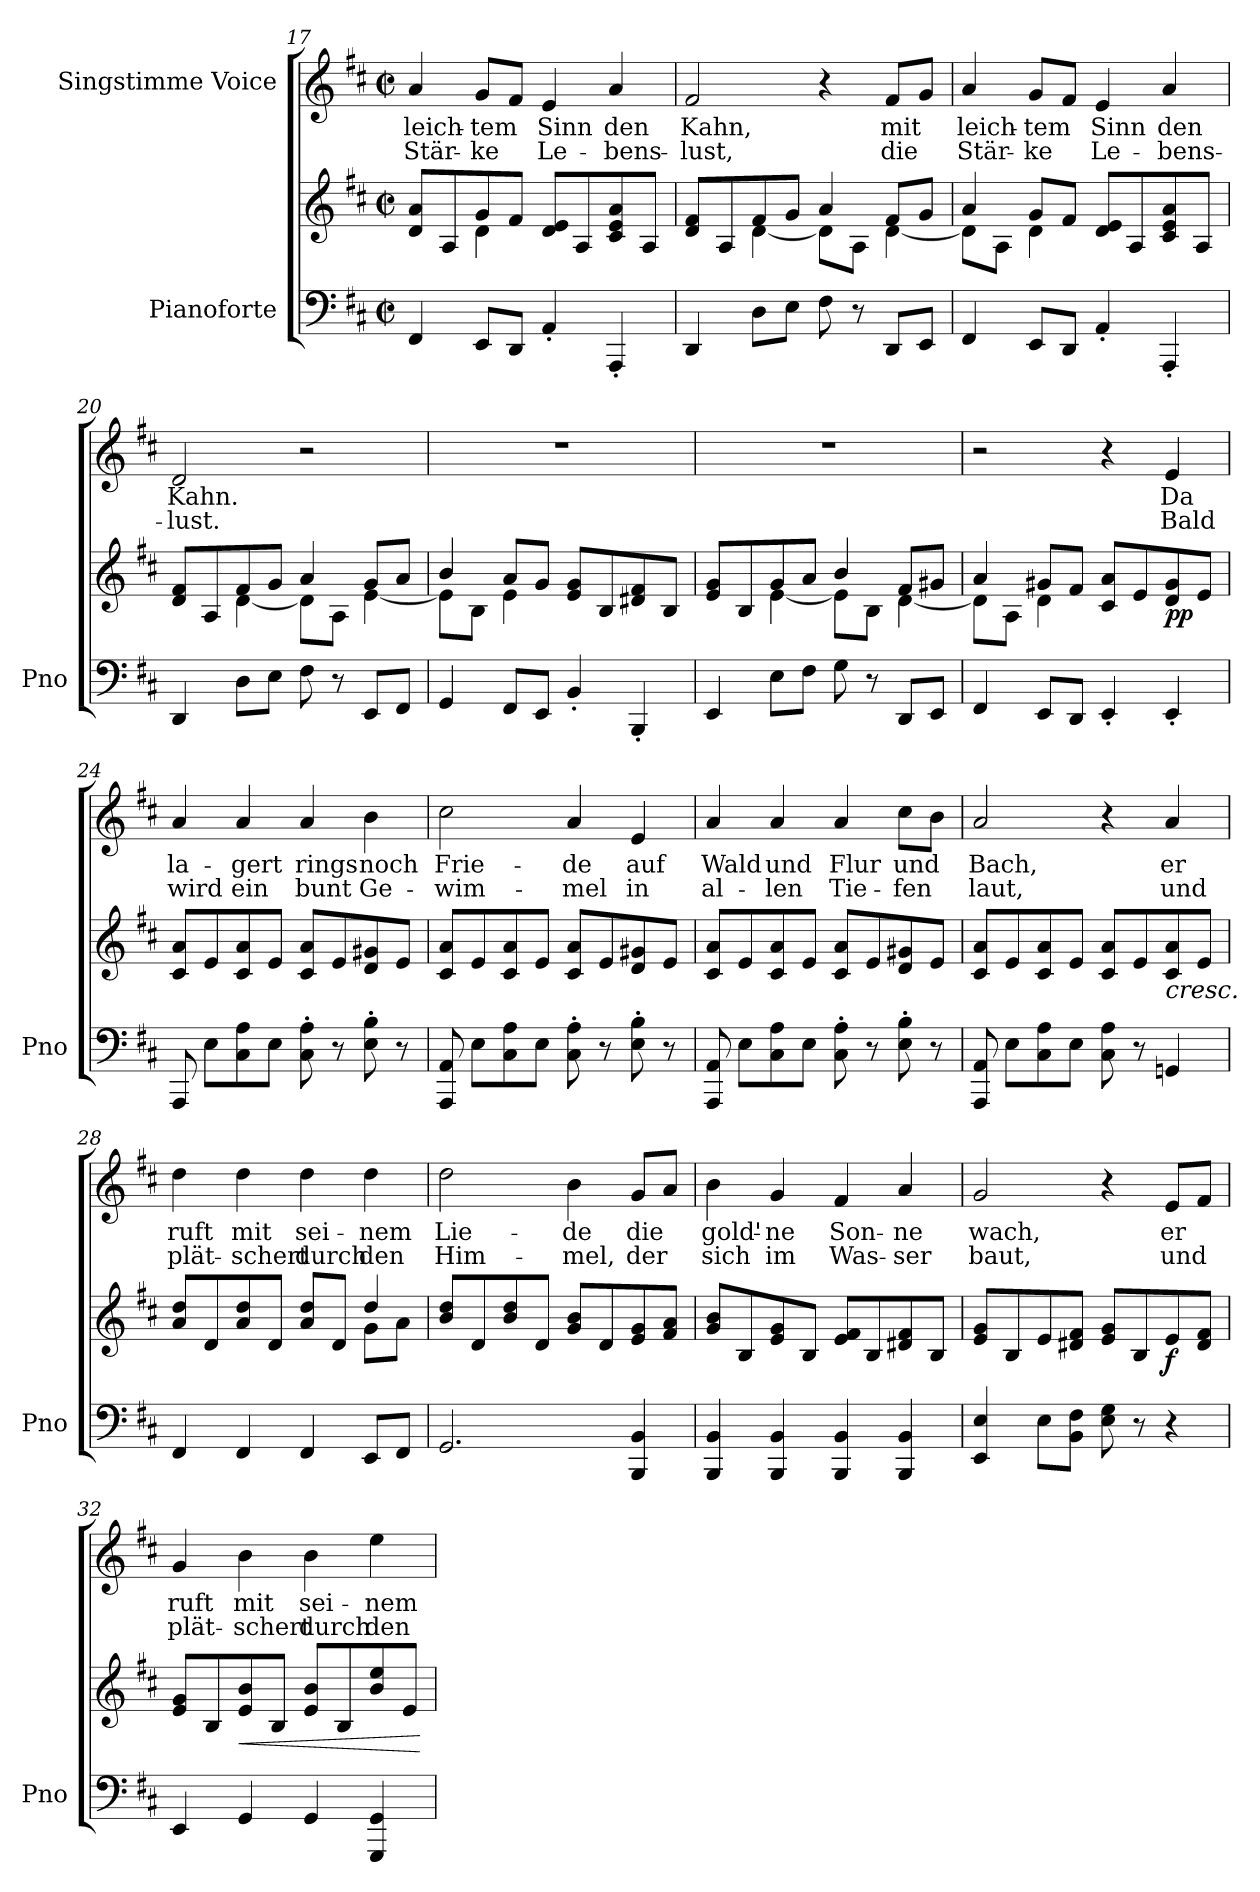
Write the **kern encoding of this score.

**kern	**kern	**dynam	**kern	**text	**text
*part2	*part2	*part2	*part1	*part1	*part1
*staff3	*staff2	*staff2/3	*staff1	*staff1	*staff1
*I"Pianoforte	*	*	*I"Singstimme            Voice	*	*
*I'Pno	*	*	*	*	*
*clefF4	*clefG2	*	*clefG2	*	*
*k[f#c#]	*k[f#c#]	*	*k[f#c#]	*	*
*M2/2	*M2/2	*	*M2/2	*	*
*met(c|)	*met(c|)	*	*met(c|)	*	*
=17	=17	=17	=17	=17	=17
*	*^	*	*	*	*
4FF#/	8d/ 8a/L	4ryy	.	4a/	leich-	Stär-
.	8A/	.	.	.	.	.
8EE/L	8g/	4d\	.	8g/L	-tem	-ke
8DD/J	8f#/J	.	.	8f#/J	.	.
4AA'/	8d/ 8e/L	2ryy	.	4e/	Sinn	Le-
.	8A/	.	.	.	.	.
4AAA'/	8c#/ 8e/ 8a/	.	.	4a/	den	-bens-
.	8A/J	.	.	.	.	.
=18	=18	=18	=18	=18	=18	=18
4DD/	8d/ 8f#/L	4ryy	.	2f#/	Kahn,	-lust,
.	8A/	.	.	.	.	.
8D\L	8f#/	[4d\	.	.	.	.
8E\J	8g/J	.	.	.	.	.
8F#\	4a/	8d\L]	.	4r	.	.
8r	.	8A\J	.	.	.	.
8DD/L	8f#/L	[4d\	.	8f#/L	mit	die
8EE/J	8g/J	.	.	8g/J	.	.
=19	=19	=19	=19	=19	=19	=19
4FF#/	4a/	8d\L]	.	4a/	leich-	Stär-
.	.	8A\J	.	.	.	.
8EE/L	8g/L	4d\	.	8g/L	-tem	-ke
8DD/J	8f#/J	.	.	8f#/J	.	.
4AA'/	8d/ 8e/L	2ryy	.	4e/	Sinn	Le-
.	8A/	.	.	.	.	.
4AAA'/	8c#/ 8e/ 8a/	.	.	4a/	den	-bens-
.	8A/J	.	.	.	.	.
=20	=20	=20	=20	=20	=20	=20
4DD/	8d/ 8f#/L	4ryy	.	2d/	Kahn.	-lust.
.	8A/	.	.	.	.	.
8D\L	8f#/	[4d\	.	.	.	.
8E\J	8g/J	.	.	.	.	.
8F#\	4a/	8d\L]	.	2r	.	.
8r	.	8A\J	.	.	.	.
8EE/L	8g/L	[4e\	.	.	.	.
8FF#/J	8a/J	.	.	.	.	.
=21	=21	=21	=21	=21	=21	=21
4GG/	4b/	8e\L]	.	1r	.	.
.	.	8B\J	.	.	.	.
8FF#/L	8a/L	4e\	.	.	.	.
8EE/J	8g/J	.	.	.	.	.
4BB'/	8e/ 8g/L	2ryy	.	.	.	.
.	8B/	.	.	.	.	.
4BBB'/	8d#X/ 8f#/	.	.	.	.	.
.	8B/J	.	.	.	.	.
=22	=22	=22	=22	=22	=22	=22
4EE/	8e/ 8g/L	4ryy	.	1r	.	.
.	8B/	.	.	.	.	.
8E\L	8g/	[4e\	.	.	.	.
8F#\J	8a/J	.	.	.	.	.
8G\	4b/	8e\L]	.	.	.	.
8r	.	8B\J	.	.	.	.
8DD/L	8f#/L	[4d\	.	.	.	.
8EE/J	8g#X/J	.	.	.	.	.
=23	=23	=23	=23	=23	=23	=23
4FF#/	4a/	8d\L]	.	2r	.	.
.	.	8A\J	.	.	.	.
8EE/L	8g#X/L	4d\	.	.	.	.
8DD/J	8f#/J	.	.	.	.	.
4EE'/	8c#/ 8a/L	2ryy	.	4r	.	.
.	8e/	.	.	.	.	.
!	!	!	!LO:DY:b	!	!	!
4EE'/	8d/ 8g#/	.	pp	4e/	Da	Bald
.	8e/J	.	.	.	.	.
*	*v	*v	*	*	*	*
=24	=24	=24	=24	=24	=24
8AAA/	8c#/ 8a/L	.	4a/	la-	wird
8E\L	8e/	.	.	.	.
8C#\ 8A\	8c#/ 8a/	.	4a/	-gert	ein
8E\J	8e/J	.	.	.	.
8C#\' 8A\'	8c#/ 8a/L	.	4a/	rings	bunt
8r	8e/	.	.	.	.
8E\' 8B\'	8d/ 8g#X/	.	4b\	noch	Ge-
8r	8e/J	.	.	.	.
=25	=25	=25	=25	=25	=25
8AAA/ 8AA/	8c#/ 8a/L	.	2cc#\	Frie-	-wim-
8E\L	8e/	.	.	.	.
8C#\ 8A\	8c#/ 8a/	.	.	.	.
8E\J	8e/J	.	.	.	.
8C#\' 8A\'	8c#/ 8a/L	.	4a/	-de	-mel
8r	8e/	.	.	.	.
8E\' 8B\'	8d/ 8g#X/	.	4e/	auf	in
8r	8e/J	.	.	.	.
=26	=26	=26	=26	=26	=26
8AAA/ 8AA/	8c#/ 8a/L	.	4a/	Wald	al-
8E\L	8e/	.	.	.	.
8C#\ 8A\	8c#/ 8a/	.	4a/	und	-len
8E\J	8e/J	.	.	.	.
8C#\' 8A\'	8c#/ 8a/L	.	4a/	Flur	Tie-
8r	8e/	.	.	.	.
8E\' 8B\'	8d/ 8g#X/	.	8cc#\L	und	-fen
8r	8e/J	.	8b\J	.	.
=27	=27	=27	=27	=27	=27
8AAA/ 8AA/	8c#/ 8a/L	.	2a/	Bach,	laut,
8E\L	8e/	.	.	.	.
8C#\ 8A\	8c#/ 8a/	.	.	.	.
8E\J	8e/J	.	.	.	.
8C#\ 8A\	8c#/ 8a/L	.	4r	.	.
8r	8e/	.	.	.	.
!	!LO:TX:b:i:t=cresc.	!	!	!	!
4GGn/	8c#/ 8a/	.	4a/	er	und
.	8e/J	.	.	.	.
=28	=28	=28	=28	=28	=28
*	*^	*	*	*	*
4FF#/	8a/ 8dd/L	2.ryy	.	4dd\	ruft	plät-
.	8d/	.	.	.	.	.
4FF#/	8a/ 8dd/	.	.	4dd\	mit	-schert
.	8d/J	.	.	.	.	.
4FF#/	8a/ 8dd/L	.	.	4dd\	sei-	durch
.	8d/J	.	.	.	.	.
8EE/L	4dd/	8g\L	.	4dd\	-nem	den
8FF#/J	.	8a\J	.	.	.	.
*	*v	*v	*	*	*	*
=29	=29	=29	=29	=29	=29
2.GG/	8b/ 8dd/L	.	2dd\	Lie-	Him-
.	8d/	.	.	.	.
.	8b/ 8dd/	.	.	.	.
.	8d/J	.	.	.	.
.	8g/ 8b/L	.	4b\	-de	-mel,
.	8d/	.	.	.	.
4BBB/ 4BB/	8e/ 8g/	.	8g/L	die	der
.	8f#/ 8a/J	.	8a/J	.	.
=30	=30	=30	=30	=30	=30
4BBB/ 4BB/	8g/ 8b/L	.	4b\	gold'-	sich
.	8B/	.	.	.	.
4BBB/ 4BB/	8e/ 8g/	.	4g/	-ne	im
.	8B/J	.	.	.	.
4BBB/ 4BB/	8e/ 8f#/L	.	4f#/	Son-	Was-
.	8B/	.	.	.	.
4BBB/ 4BB/	8d#X/ 8f#/	.	4a/	-ne	-ser
.	8B/J	.	.	.	.
=31	=31	=31	=31	=31	=31
4EE/ 4E/	8e/ 8g/L	.	2g/	wach,	baut,
.	8B/	.	.	.	.
8E\L	8e/	.	.	.	.
8BB\ 8F#\J	8d#X/ 8f#/J	.	.	.	.
8E\ 8G\	8e/ 8g/L	.	4r	.	.
8r	8B/	.	.	.	.
!	!	!LO:DY:b	!	!	!
4r	8e/	f	8e/L	er	und
.	8d#/ 8f#/J	.	8f#/J	.	.
=32	=32	=32	=32	=32	=32
4EE/	8e/ 8g/L	.	4g/	ruft	plät-
.	8B/	.	.	.	.
!	!	!LO:HP:b	!	!	!
4GG/	8e/ 8b/	<	4b\	mit	-schert
.	8B/J	.	.	.	.
4GG/	8e/ 8b/L	.	4b\	sei-	durch
.	8B/	.	.	.	.
4GGG/ 4GG/	8b/ 8ee/	.	4ee\	-nem	den
.	8e/J	.	.	.	.
.	.	[	.	.	.
=	=	=	=	=	=
*-	*-	*-	*-	*-	*-
